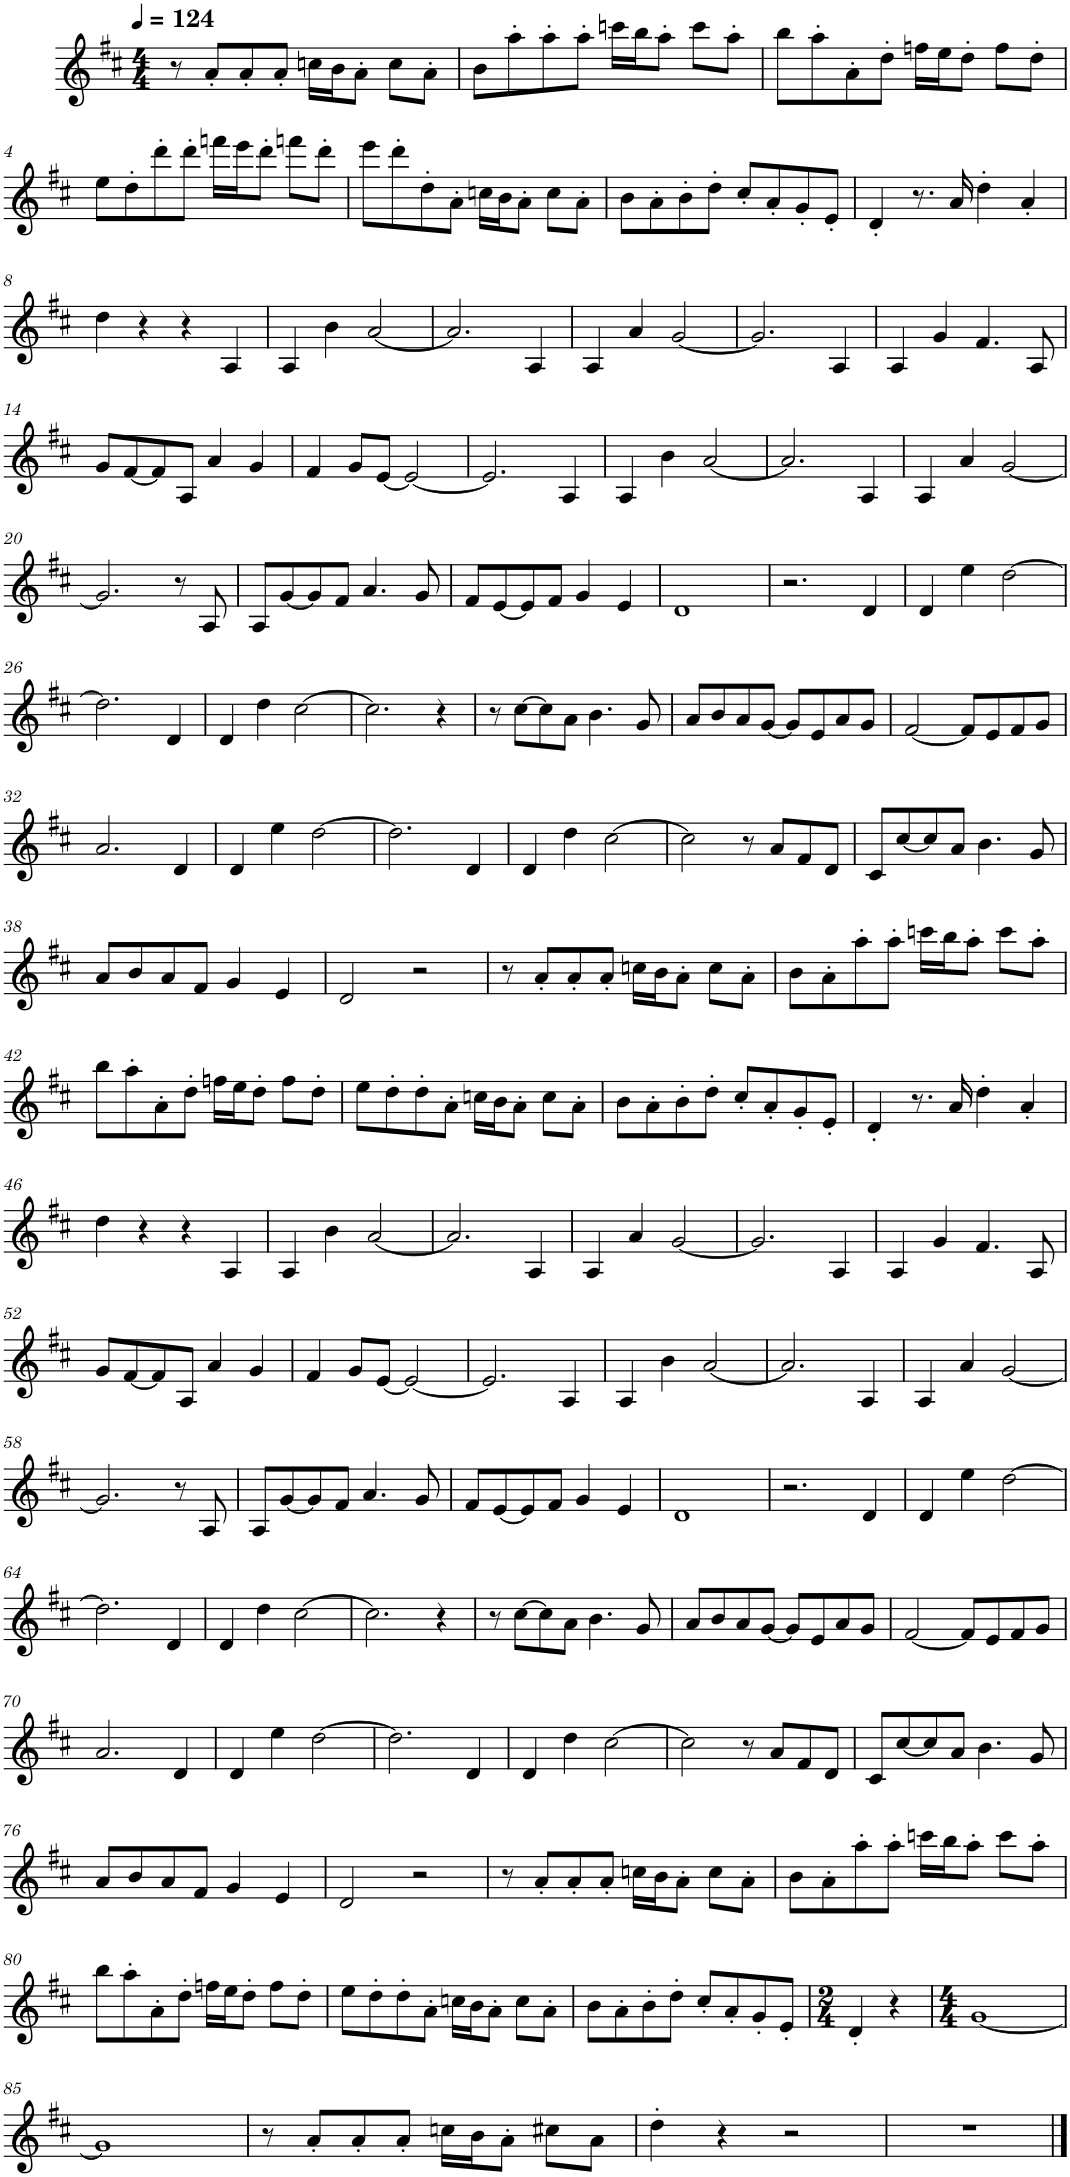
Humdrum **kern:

**kern
*part1
*staff1
*I"Piano, FL Keys 1
*I'Pno.
*clefG2
*k[f#c#]
*M4/4
*MM124
=1
8r
8a'/L
8a'/
8a'/J
16ccn\LL
16b\J
8a'\J
8cc\L
8a'\J
=2
8b\L
8aa'\
8aa'\
8aa'\J
16cccn\LL
16bb\J
8aa'\J
8ccc\L
8aa'\J
=3
8bb\L
8aa'\
8a'\
8dd'\J
16ffn\LL
16ee\J
8dd'\J
8ff\L
8dd'\J
!!LO:LB:g=z
=4
8ee\L
8dd'\
8ddd'\
8ddd'\J
16fffn\LL
16eee\J
8ddd'\J
8fffn\L
8ddd'\J
=5
8eee\L
8ddd'\
8dd'\
8a'\J
16ccn\LL
16b\J
8a'\J
8cc\L
8a'\J
=6
8b\L
8a'\
8b'\
8dd'\J
8cc#'/L
8a'/
8g'/
8e'/J
=7
4d'/
8.r
16a/
4dd'\
4a'/
!!LO:LB:g=z
=8
4dd\
4r
4r
4A/
=9
4A/
4b\
[2a/
=10
2.a/]
4A/
=11
4A/
4a/
[2g/
=12
2.g/]
4A/
=13
4A/
4g/
4.f#/
8A/
!!LO:LB:g=z
=14
8g/L
[8f#/
8f#/]
8A/J
4a/
4g/
=15
4f#/
8g/L
[8e/J
2e/_
=16
2.e/]
4A/
=17
4A/
4b\
[2a/
=18
2.a/]
4A/
=19
4A/
4a/
[2g/
!!LO:LB:g=z
=20
2.g/]
8r
8A/
=21
8A/L
[8g/
8g/]
8f#/J
4.a/
8g/
=22
8f#/L
[8e/
8e/]
8f#/J
4g/
4e/
=23
1d
=24
2.r
4d/
=25
4d/
4ee\
[2dd\
!!LO:LB:g=z
=26
2.dd\]
4d/
=27
4d/
4dd\
[2cc#\
=28
2.cc#\]
4r
=29
8r
[8cc#\L
8cc#\]
8a\J
4.b\
8g/
=30
8a/L
8b/
8a/
[8g/J
8g/L]
8e/
8a/
8g/J
=31
[2f#/
8f#/L]
8e/
8f#/
8g/J
!!LO:LB:g=z
=32
2.a/
4d/
=33
4d/
4ee\
[2dd\
=34
2.dd\]
4d/
=35
4d/
4dd\
[2cc#\
=36
2cc#\]
8r
8a/L
8f#/
8d/J
=37
8c#/L
[8cc#/
8cc#/]
8a/J
4.b\
8g/
!!LO:LB:g=z
=38
8a/L
8b/
8a/
8f#/J
4g/
4e/
=39
2d/
2r
=40
8r
8a'/L
8a'/
8a'/J
16ccn\LL
16b\J
8a'\J
8cc\L
8a'\J
=41
8b\L
8a'\
8aa'\
8aa'\J
16cccn\LL
16bb\J
8aa'\J
8ccc\L
8aa'\J
!!LO:LB:g=z
=42
8bb\L
8aa'\
8a'\
8dd'\J
16ffn\LL
16ee\J
8dd'\J
8ff\L
8dd'\J
=43
8ee\L
8dd'\
8dd'\
8a'\J
16ccn\LL
16b\J
8a'\J
8cc\L
8a'\J
=44
8b\L
8a'\
8b'\
8dd'\J
8cc#'/L
8a'/
8g'/
8e'/J
=45
4d'/
8.r
16a/
4dd'\
4a'/
!!LO:LB:g=z
=46
4dd\
4r
4r
4A/
=47
4A/
4b\
[2a/
=48
2.a/]
4A/
=49
4A/
4a/
[2g/
=50
2.g/]
4A/
=51
4A/
4g/
4.f#/
8A/
!!LO:LB:g=z
=52
8g/L
[8f#/
8f#/]
8A/J
4a/
4g/
=53
4f#/
8g/L
[8e/J
2e/_
=54
2.e/]
4A/
=55
4A/
4b\
[2a/
=56
2.a/]
4A/
=57
4A/
4a/
[2g/
!!LO:LB:g=z
=58
2.g/]
8r
8A/
=59
8A/L
[8g/
8g/]
8f#/J
4.a/
8g/
=60
8f#/L
[8e/
8e/]
8f#/J
4g/
4e/
=61
1d
=62
2.r
4d/
=63
4d/
4ee\
[2dd\
!!LO:LB:g=z
=64
2.dd\]
4d/
=65
4d/
4dd\
[2cc#\
=66
2.cc#\]
4r
=67
8r
[8cc#\L
8cc#\]
8a\J
4.b\
8g/
=68
8a/L
8b/
8a/
[8g/J
8g/L]
8e/
8a/
8g/J
=69
[2f#/
8f#/L]
8e/
8f#/
8g/J
!!LO:LB:g=z
=70
2.a/
4d/
=71
4d/
4ee\
[2dd\
=72
2.dd\]
4d/
=73
4d/
4dd\
[2cc#\
=74
2cc#\]
8r
8a/L
8f#/
8d/J
=75
8c#/L
[8cc#/
8cc#/]
8a/J
4.b\
8g/
!!LO:LB:g=z
=76
8a/L
8b/
8a/
8f#/J
4g/
4e/
=77
2d/
2r
=78
8r
8a'/L
8a'/
8a'/J
16ccn\LL
16b\J
8a'\J
8cc\L
8a'\J
=79
8b\L
8a'\
8aa'\
8aa'\J
16cccn\LL
16bb\J
8aa'\J
8ccc\L
8aa'\J
!!LO:LB:g=z
=80
8bb\L
8aa'\
8a'\
8dd'\J
16ffn\LL
16ee\J
8dd'\J
8ff\L
8dd'\J
=81
8ee\L
8dd'\
8dd'\
8a'\J
16ccn\LL
16b\J
8a'\J
8cc\L
8a'\J
=82
8b\L
8a'\
8b'\
8dd'\J
8cc#'/L
8a'/
8g'/
8e'/J
=83
*M2/4
4d'/
4r
=84
*M4/4
[1g
!!LO:LB:g=z
=85
1g]
=86
8r
8a'/L
8a'/
8a'/J
16ccn\LL
16b\J
8a'\J
8cc#X\L
8a\J
=87
4dd'\
4r
2r
=88
1r
==
*-
